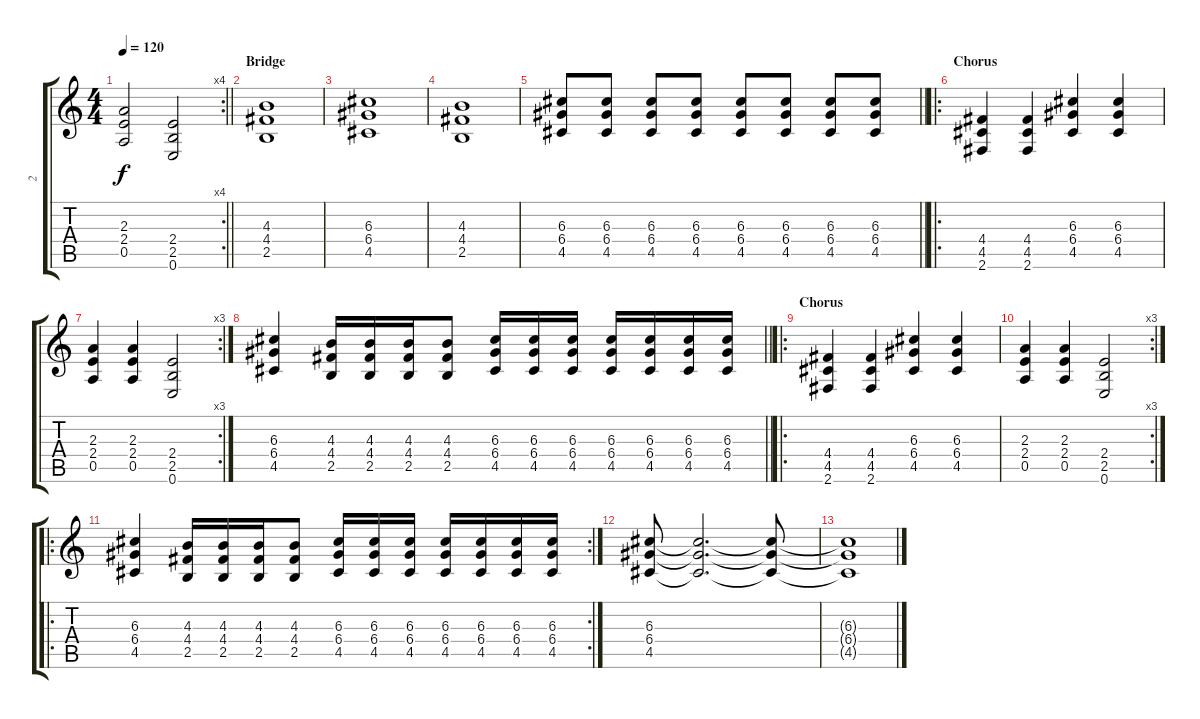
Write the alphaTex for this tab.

\track ("2" "2") {instrument distortionguitar}
\staff {score tabs}
\tuning (E4 B3 G3 D3 A2 E2) {hide}
\rc 4
\ts (4 4)
\tempo 120
\clef g2
\barLineRight lightlight
\ks c
(2.3 2.4 0.5).2{dy f} (2.4 2.5 0.6).2 |
\section ("" "Bridge")
(4.3 4.4 2.5).1 |
(6.3 6.4 4.5).1 |
(4.3 4.4 2.5).1 |
\barLineRight lightlight
(6.3 6.4 4.5).8 (6.3 6.4 4.5).8 (6.3 6.4 4.5).8 (6.3 6.4 4.5).8 (6.3 6.4 4.5).8 (6.3 6.4 4.5).8 (6.3 6.4 4.5).8 (6.3 6.4 4.5).8 |
\ro
\section ("" "Chorus")
(4.4 4.5 2.6).4 (4.4 4.5 2.6).4 (6.3 6.4 4.5).4 (6.3 6.4 4.5).4 |
\rc 3
(2.3 2.4 0.5).4 (2.3 2.4 0.5).4 (2.4 2.5 0.6).2 |
\barLineRight lightlight
(6.3 6.4 4.5).4 (4.3 4.4 2.5).16 (4.3 4.4 2.5).16 (4.3 4.4 2.5).16 (4.3 4.4 2.5).8 (6.3 6.4 4.5).16 (6.3 6.4 4.5).16 (6.3 6.4 4.5).16 (6.3 6.4 4.5).16 (6.3 6.4 4.5).16 (6.3 6.4 4.5).16 (6.3 6.4 4.5).16 |
\ro
\section ("" "Chorus")
(4.4 4.5 2.6).4 (4.4 4.5 2.6).4 (6.3 6.4 4.5).4 (6.3 6.4 4.5).4 |
\rc 3
(2.3 2.4 0.5).4 (2.3 2.4 0.5).4 (2.4 2.5 0.6).2 |
\ro
\rc 2
(6.3 6.4 4.5).4 (4.3 4.4 2.5).16 (4.3 4.4 2.5).16 (4.3 4.4 2.5).16 (4.3 4.4 2.5).8 (6.3 6.4 4.5).16 (6.3 6.4 4.5).16 (6.3 6.4 4.5).16 (6.3 6.4 4.5).16 (6.3 6.4 4.5).16 (6.3 6.4 4.5).16 (6.3 6.4 4.5).16 |
(6.3 6.4 4.5).8 (6.3{t} 6.4{t} 4.5{t}).2{d} (6.3{t} 6.4{t} 4.5{t}).8 |
(6.3{t} 6.4{t} 4.5{t}).1
